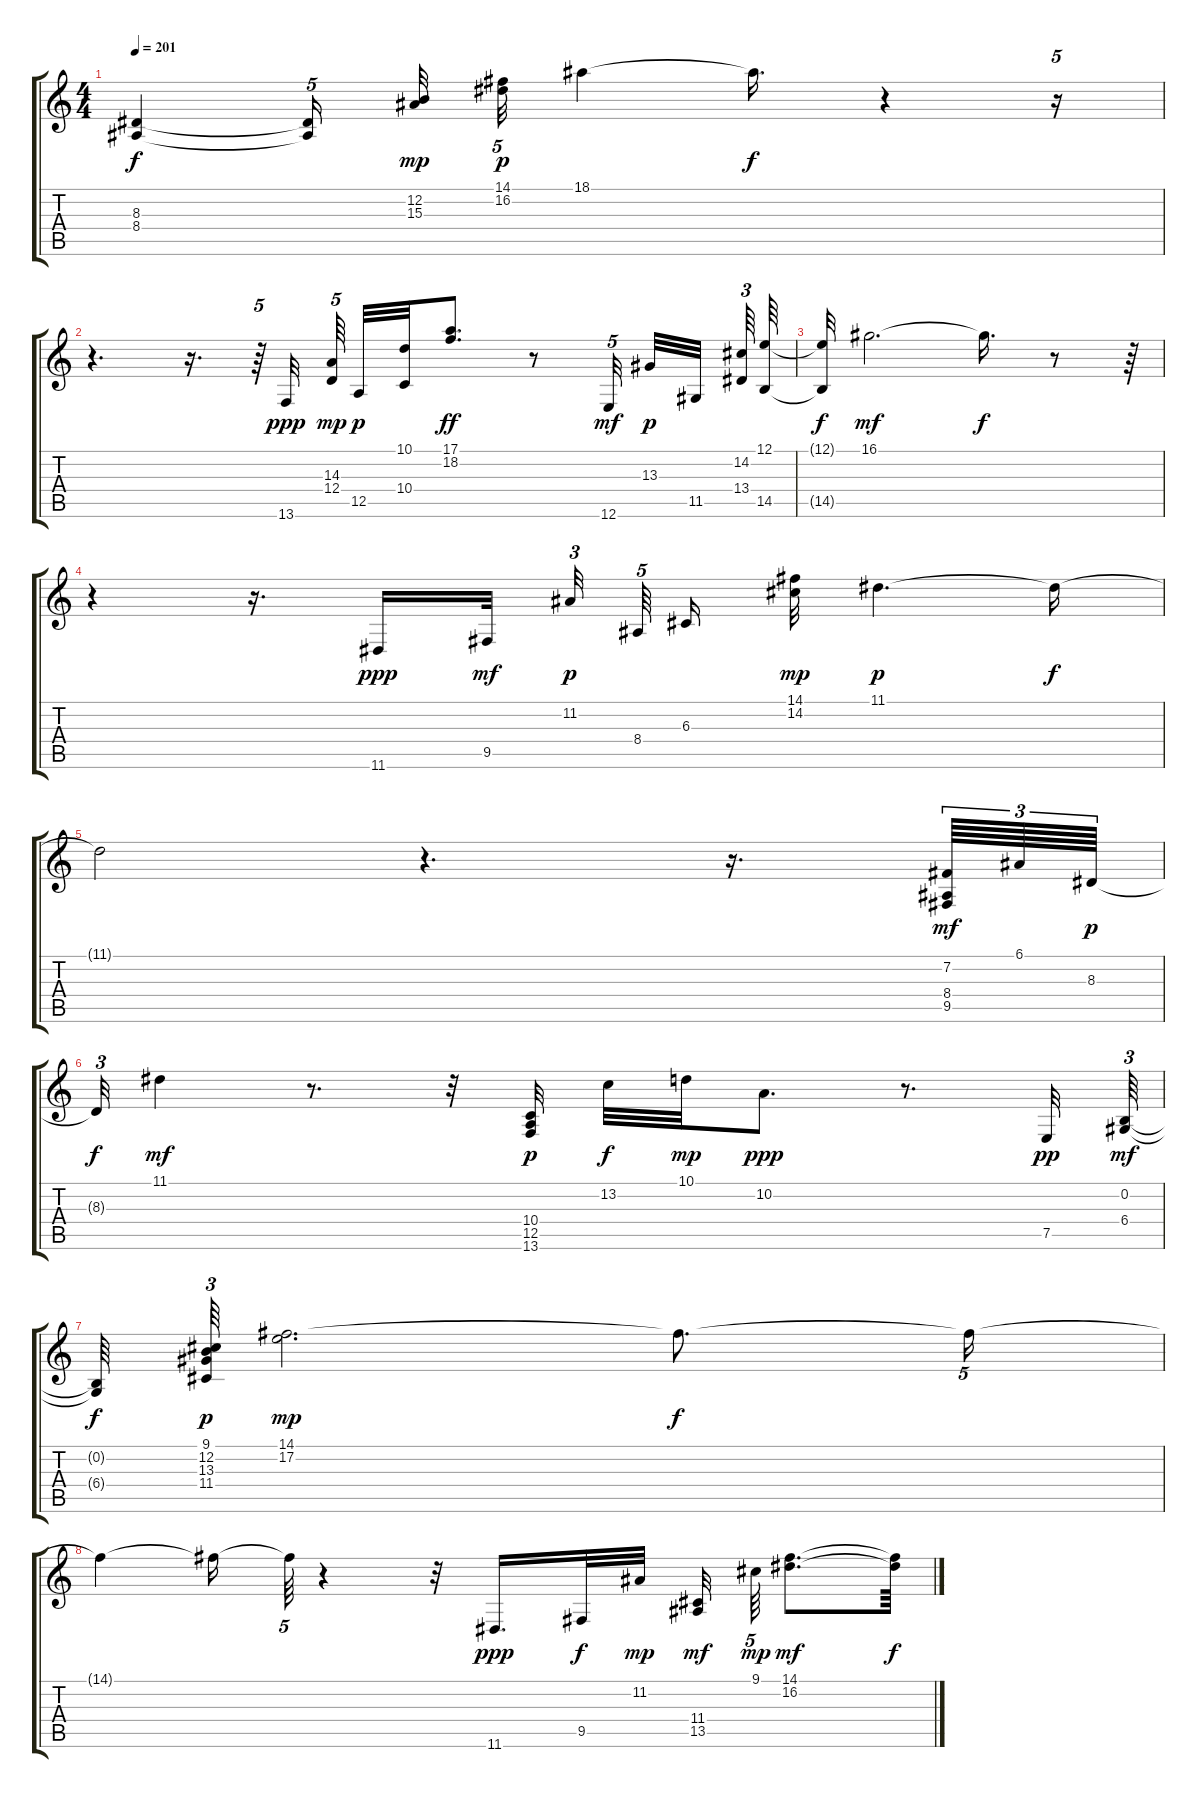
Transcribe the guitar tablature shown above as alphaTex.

\track "" {instrument acousticgrandpiano}
\staff {score tabs}
\tuning (E4 B3 G3 D3 A2 E2) {hide}
\ts (4 4)
\tempo 201
\clef g2
\ks c
(8.3{t} 8.4{t}).4{dy f} (8.3{t} 8.4{t}).16{tu (5 4)} (12.2 15.3).32{dy mp} (14.1 16.2).32{tu (5 4) dy p} 18.1.4 18.1{t}.16{d dy f} r.4 r.16{tu (5 4)} |
r.4{d} r.16{d} r.64{tu (5 4)} 13.6.32{dy ppp} (14.3 12.4).64{tu (5 4) dy mp} 12.5.32{dy p} (10.1 10.4).32 (17.1 18.2).8{d dy ff} r.8 12.6.32{tu (5 4) dy mf} 13.3.32{dy p} 11.5.32 (14.2 13.4).64{tu (3 2)} (12.1 14.5).64 |
(12.1{t} 14.5{t}).32{dy f} 16.1.2{d dy mf} 16.1{t}.16{d dy f} r.8 r.64 |
r.4 r.16{d} 11.6.16{dy ppp} 9.5.32{dy mf} 11.2.32{tu (3 2) dy p} 8.4.64{tu (5 4)} 6.3.16 (14.1 14.2).32{dy mp} 11.1.4{d dy p} 11.1{t}.16{dy f} |
11.1{t}.2 r.4{d} r.16{d} (7.2 8.4 9.5).64{tu (3 2) dy mf} 6.1.64{tu (3 2)} 8.3.64{tu (3 2) dy p} |
8.3{t}.32{tu (3 2) dy f} 11.1.4{dy mf} r.8{d} r.32 (10.4 12.5 13.6).32{dy p} 13.2.32{dy f} 10.1.32{dy mp} 10.2.8{d dy ppp} r.8{d} 7.5.32{dy pp} (0.2 6.4).64{tu (3 2) dy mf} |
(0.2{t} 6.4{t}).64{dy f} (9.1 12.2 13.3 11.4).64{tu (3 2) dy p} (14.1 17.2).2{d dy mp} 14.1{t}.8{d dy f} 14.1{t}.16{tu (5 4)} |
14.1{t}.4 14.1{t}.16 14.1{t}.64{tu (5 4)} r.4 r.32 11.6.16{d dy ppp} 9.5.32{dy f} 11.2.32{dy mp} (11.4 13.5).32{dy mf} 9.1.64{tu (5 4) dy mp} (14.1 16.2).8{d dy mf} (14.1{t} 16.2{t}).64{dy f}
